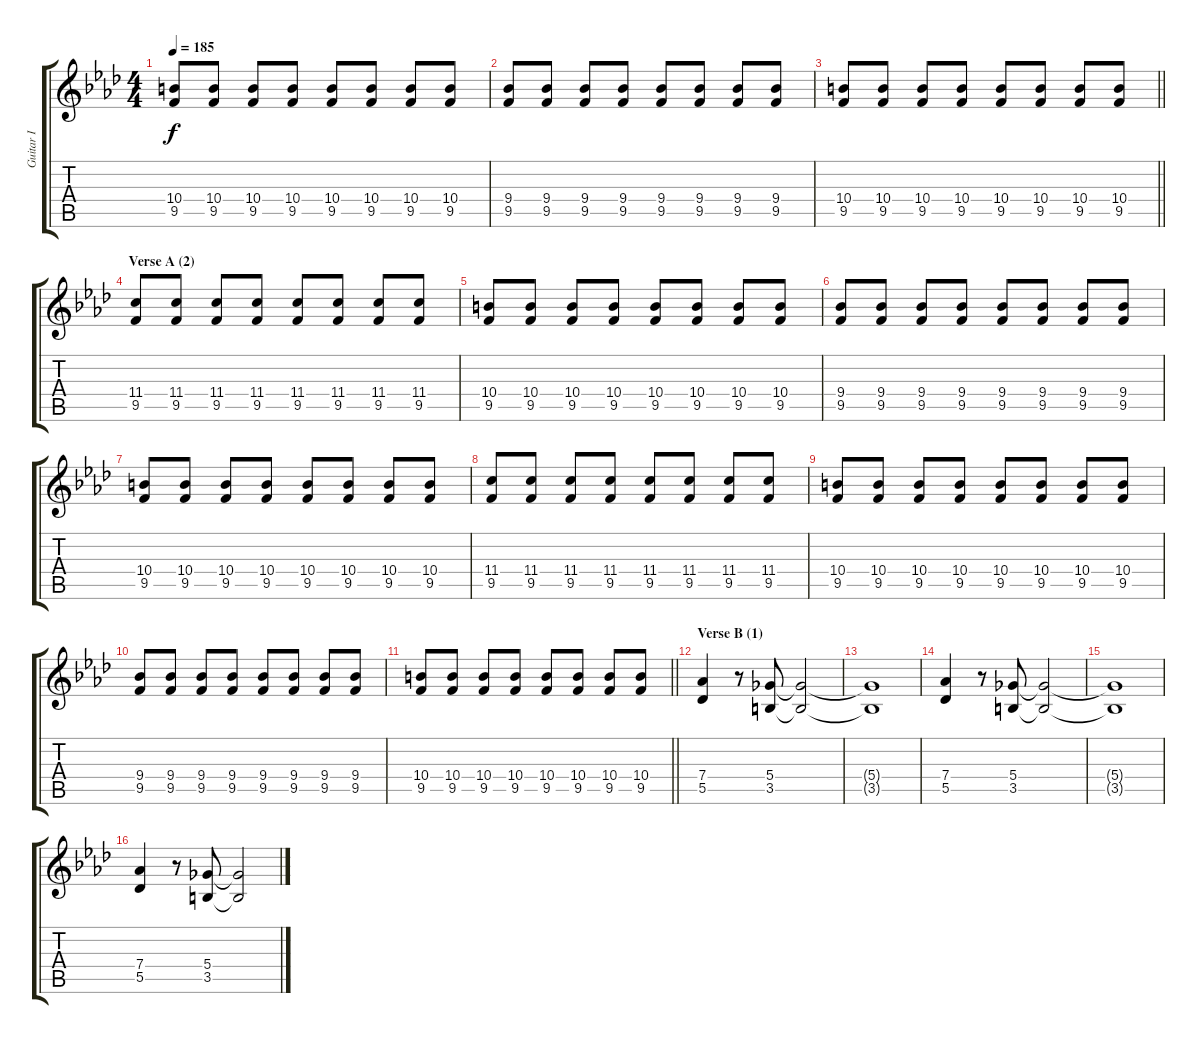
\track ("Guitar I" "Guitar I") {instrument distortionguitar}
\staff {score tabs}
\tuning (Eb4 Bb3 Gb3 Db3 Ab2 Db2) {hide}
\ts (4 4)
\tempo 185
\clef g2
\ks fminor
(10.4 9.5).8{dy f} (10.4 9.5).8 (10.4 9.5).8 (10.4 9.5).8 (10.4 9.5).8 (10.4 9.5).8 (10.4 9.5).8 (10.4 9.5).8 |
(9.4 9.5).8 (9.4 9.5).8 (9.4 9.5).8 (9.4 9.5).8 (9.4 9.5).8 (9.4 9.5).8 (9.4 9.5).8 (9.4 9.5).8 |
\barLineRight lightlight
(10.4 9.5).8 (10.4 9.5).8 (10.4 9.5).8 (10.4 9.5).8 (10.4 9.5).8 (10.4 9.5).8 (10.4 9.5).8 (10.4 9.5).8 |
\section ("" "Verse A (2)")
(11.4 9.5).8 (11.4 9.5).8 (11.4 9.5).8 (11.4 9.5).8 (11.4 9.5).8 (11.4 9.5).8 (11.4 9.5).8 (11.4 9.5).8 |
(10.4 9.5).8 (10.4 9.5).8 (10.4 9.5).8 (10.4 9.5).8 (10.4 9.5).8 (10.4 9.5).8 (10.4 9.5).8 (10.4 9.5).8 |
(9.4 9.5).8 (9.4 9.5).8 (9.4 9.5).8 (9.4 9.5).8 (9.4 9.5).8 (9.4 9.5).8 (9.4 9.5).8 (9.4 9.5).8 |
(10.4 9.5).8 (10.4 9.5).8 (10.4 9.5).8 (10.4 9.5).8 (10.4 9.5).8 (10.4 9.5).8 (10.4 9.5).8 (10.4 9.5).8 |
(11.4 9.5).8 (11.4 9.5).8 (11.4 9.5).8 (11.4 9.5).8 (11.4 9.5).8 (11.4 9.5).8 (11.4 9.5).8 (11.4 9.5).8 |
(10.4 9.5).8 (10.4 9.5).8 (10.4 9.5).8 (10.4 9.5).8 (10.4 9.5).8 (10.4 9.5).8 (10.4 9.5).8 (10.4 9.5).8 |
(9.4 9.5).8 (9.4 9.5).8 (9.4 9.5).8 (9.4 9.5).8 (9.4 9.5).8 (9.4 9.5).8 (9.4 9.5).8 (9.4 9.5).8 |
\barLineRight lightlight
(10.4 9.5).8 (10.4 9.5).8 (10.4 9.5).8 (10.4 9.5).8 (10.4 9.5).8 (10.4 9.5).8 (10.4 9.5).8 (10.4 9.5).8 |
\section ("" "Verse B (1)")
(7.4 5.5).4 r.8 (5.4 3.5).8 (5.4{t} 3.5{t}).2 |
(5.4{t} 3.5{t}).1 |
(7.4 5.5).4 r.8 (5.4 3.5).8 (5.4{t} 3.5{t}).2 |
(5.4{t} 3.5{t}).1 |
(7.4 5.5).4 r.8 (5.4 3.5).8 (5.4{t} 3.5{t}).2
